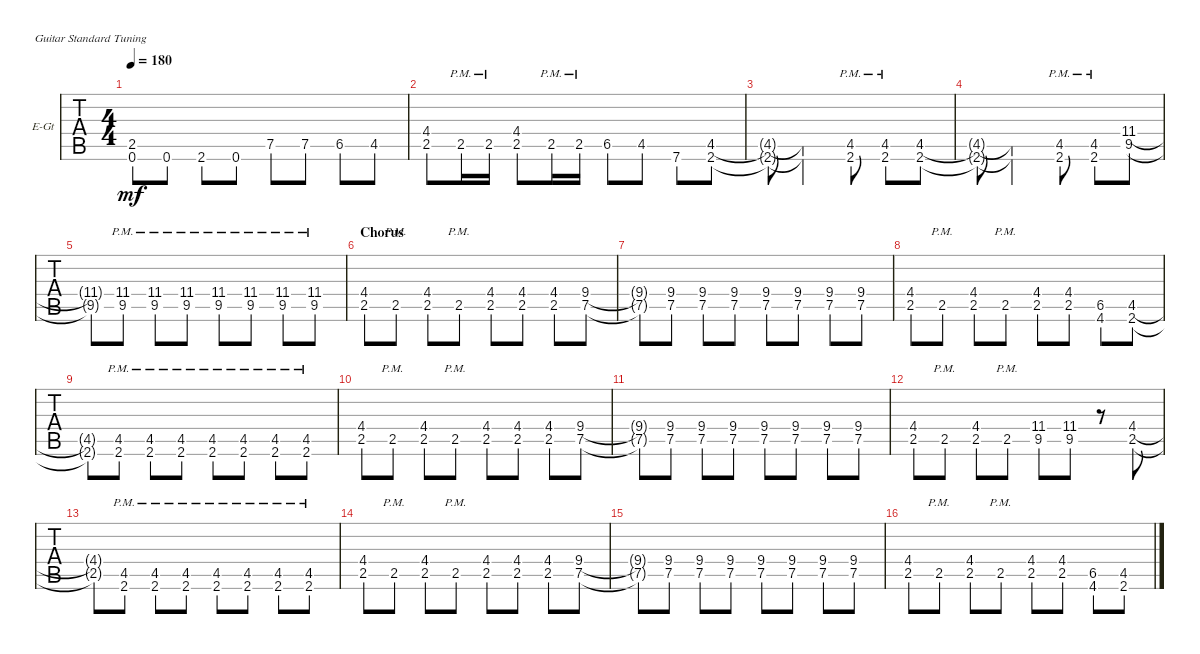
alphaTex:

\defaultSystemsLayout 4
\bracketExtendMode groupsimilarinstruments
\firstSystemTrackNameOrientation horizontal
\otherSystemsTrackNameOrientation horizontal
\track ("Cole Train" "E-Gt") {instrument distortionguitar}
\staff {tabs}
\tuning (E4 B3 G3 D3 A2 E2)
\ts (4 4)
\tempo 180
\clef g2
\ks c
(0.6{t} 2.5{t}).8{dy mf} 0.6.8 2.6.8 0.6.8 7.5.8 7.5.8 6.5.8 4.5.8 |
(2.5 4.4).8 2.5{pm}.16 2.5{pm}.16 (2.5 4.4).8 2.5{pm}.16 2.5{pm}.16 6.5.8 4.5.8 7.6.8 (2.6 4.5).8 |
(2.6{t} 4.5{t}).8 (2.6{t} 4.5{t}).2 (2.6{pm} 4.5{pm}).8 (2.6{pm} 4.5{pm}).8 (4.5 2.6).8 |
(2.6{t} 4.5{t}).8 (2.6{t} 4.5{t}).2 (2.6{pm} 4.5{pm}).8 (2.6{pm} 4.5{pm}).8 (9.5 11.4).8 |
(11.4{t} 9.5{t}).8 (9.5{pm} 11.4{pm}).8 (9.5{pm} 11.4{pm}).8 (9.5{pm} 11.4{pm}).8 (9.5{pm} 11.4{pm}).8 (9.5{pm} 11.4{pm}).8 (9.5{pm} 11.4{pm}).8 (9.5{pm} 11.4{pm}).8 |
\section ("" "Chorus")
(2.5 4.4).8 2.5{pm}.8 (2.5 4.4).8 2.5{pm}.8 (2.5 4.4).8 (2.5 4.4).8 (2.5 4.4).8 (7.5 9.4).8 |
(7.5{t} 9.4{t}).8 (7.5 9.4).8 (7.5 9.4).8 (7.5 9.4).8 (7.5 9.4).8 (7.5 9.4).8 (7.5 9.4).8 (7.5 9.4).8 |
(2.5 4.4).8 2.5{pm}.8 (2.5 4.4).8 2.5{pm}.8 (2.5 4.4).8 (2.5 4.4).8 (6.5 4.6).8 (4.5 2.6).8 |
(4.5{t} 2.6{t}).8 (4.5{pm} 2.6{pm}).8 (4.5{pm} 2.6{pm}).8 (4.5{pm} 2.6{pm}).8 (4.5{pm} 2.6{pm}).8 (4.5{pm} 2.6{pm}).8 (4.5{pm} 2.6{pm}).8 (4.5{pm} 2.6{pm}).8 |
(2.5 4.4).8 2.5{pm}.8 (2.5 4.4).8 2.5{pm}.8 (2.5 4.4).8 (2.5 4.4).8 (2.5 4.4).8 (7.5 9.4).8 |
(7.5{t} 9.4{t}).8 (7.5 9.4).8 (7.5 9.4).8 (7.5 9.4).8 (7.5 9.4).8 (7.5 9.4).8 (7.5 9.4).8 (7.5 9.4).8 |
(2.5 4.4).8 2.5{pm}.8 (2.5 4.4).8 2.5{pm}.8 (9.5 11.4).8 (9.5 11.4).8 r.8 (2.5 4.4).8 |
(2.5{t} 4.4{t}).8 (2.6{pm} 4.5{pm}).8 (2.6{pm} 4.5{pm}).8 (2.6{pm} 4.5{pm}).8 (2.6{pm} 4.5{pm}).8 (2.6{pm} 4.5{pm}).8 (2.6{pm} 4.5{pm}).8 (2.6{pm} 4.5{pm}).8 |
(2.5 4.4).8 2.5{pm}.8 (2.5 4.4).8 2.5{pm}.8 (2.5 4.4).8 (2.5 4.4).8 (2.5 4.4).8 (7.5 9.4).8 |
(7.5{t} 9.4{t}).8 (7.5 9.4).8 (7.5 9.4).8 (7.5 9.4).8 (7.5 9.4).8 (7.5 9.4).8 (7.5 9.4).8 (7.5 9.4).8 |
(2.5 4.4).8 2.5{pm}.8 (2.5 4.4).8 2.5{pm}.8 (2.5 4.4).8 (2.5 4.4).8 (6.5 4.6).8 (4.5 2.6).8
